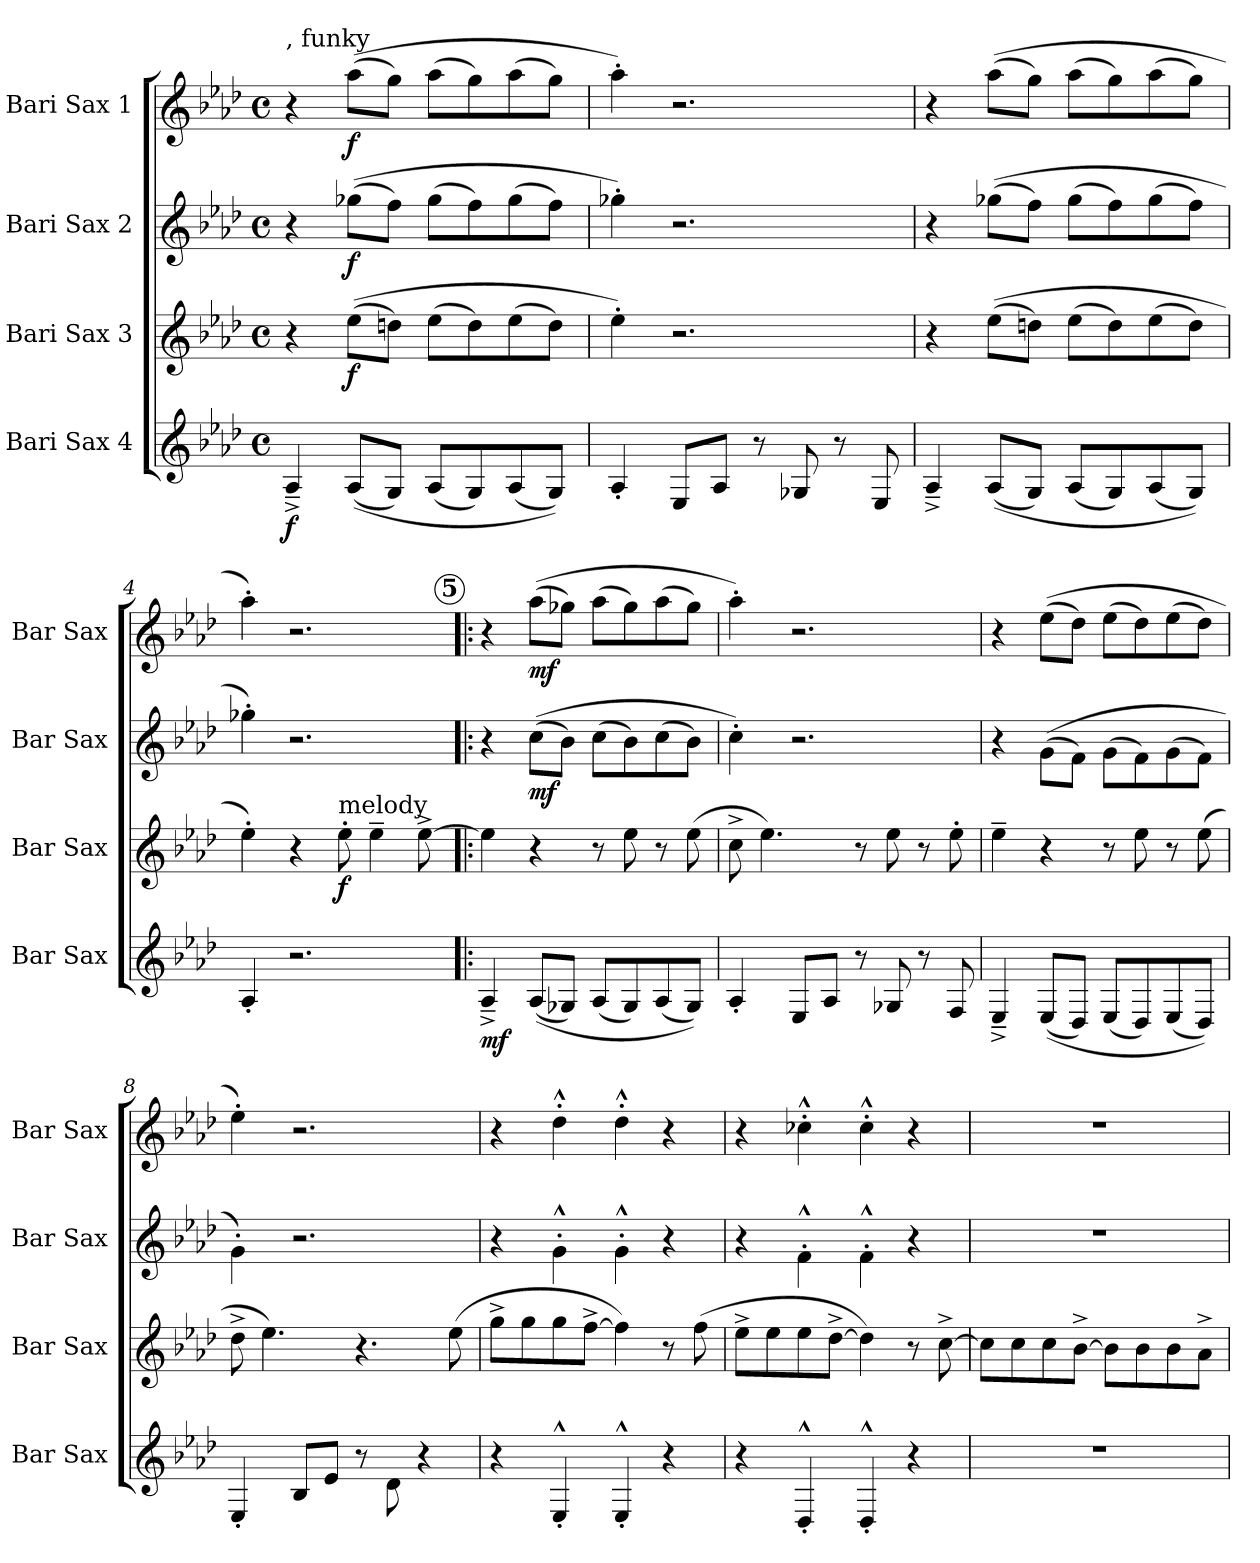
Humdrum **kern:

**kern	**dynam	**kern	**dynam	**kern	**dynam	**kern	**dynam
*part4	*part4	*part3	*part3	*part2	*part2	*part1	*part1
*staff4	*staff4	*staff3	*staff3	*staff2	*staff2	*staff1	*staff1
*I"Bari Sax 4	*	*I"Bari Sax 3	*	*I"Bari Sax 2	*	*I"Bari Sax 1	*
*I'Bar Sax	*	*I'Bar Sax	*	*I'Bar Sax	*	*I'Bar Sax	*
*clefG2	*	*clefG2	*	*clefG2	*	*clefG2	*
*ITrd12c21	*	*ITrd12c21	*	*ITrd12c21	*	*ITrd12c21	*
*k[b-e-a-d-]	*	*k[b-e-a-d-]	*	*k[b-e-a-d-]	*	*k[b-e-a-d-]	*
*A-:	*	*A-:	*	*A-:	*	*A-:	*
*M4/4	*	*M4/4	*	*M4/4	*	*M4/4	*
*met(c)	*	*met(c)	*	*met(c)	*	*met(c)	*
*MM136	*	*MM136	*	*MM136	*	*MM136	*
=1	=1	=1	=1	=1	=1	=1	=1
!	!	!	!	!	!	!LO:TX:a:t=, funky	!
!	!LO:DY:b	!	!	!	!	!	!
4AA-^<~</	f	4r	.	4r	.	4r	.
!	!	!	!LO:DY:b	!	!LO:DY:b	!	!LO:DY:b
(<(<8AA-/L	.	(>(>8e-\L	f	(>(>8g-X\L	f	(>(>8a-\L	f
8GG/J)	.	8dn\J)	.	8f\J)	.	8g\J)	.
(<8AA-/L	.	(>8e-\L	.	(>8g-\L	.	(>8a-\L	.
8GG/)	.	8d\)	.	8f\)	.	8g\)	.
(<8AA-/	.	(>8e-\	.	(>8g-\	.	(>8a-\	.
8GG/J))	.	8d\J)	.	8f\J)	.	8g\J)	.
=2	=2	=2	=2	=2	=2	=2	=2
4AA-'</	.	4e-'>\)	.	4g-X'>\)	.	4a-'>\)	.
8EE-/L	.	2.r	.	2.r	.	2.r	.
8AA-/J	.	.	.	.	.	.	.
8r	.	.	.	.	.	.	.
8GG-X/	.	.	.	.	.	.	.
8r	.	.	.	.	.	.	.
8EE-/	.	.	.	.	.	.	.
=3	=3	=3	=3	=3	=3	=3	=3
4AA-^<~</	.	4r	.	4r	.	4r	.
(<(<8AA-/L	.	(>(>8e-\L	.	(>(>8g-X\L	.	(>(>8a-\L	.
8GG/J)	.	8dn\J)	.	8f\J)	.	8g\J)	.
(<8AA-/L	.	(>8e-\L	.	(>8g-\L	.	(>8a-\L	.
8GG/)	.	8d\)	.	8f\)	.	8g\)	.
(<8AA-/	.	(>8e-\	.	(>8g-\	.	(>8a-\	.
8GG/J))	.	8d\J)	.	8f\J)	.	8g\J)	.
=4	=4	=4	=4	=4	=4	=4	=4
4AA-'</	.	4e-'>\)	.	4g-X'>\)	.	4a-'>\)	.
2.r	.	4r	.	2.r	.	2.r	.
!	!	!LO:TX:a:t=melody	!	!	!	!	!
!	!	!	!LO:DY:b	!	!	!	!
.	.	8e-'>\	f	.	.	.	.
.	.	4e-~>\	.	.	.	.	.
.	.	[8e-^>\	.	.	.	.	.
!!LO:REH:place=s1:a:B:enc=circle:fs=11.2:t=5
=5!|:	=5!|:	=5!|:	=5!|:	=5!|:	=5!|:	=5!|:	=5!|:
!	!LO:DY:b	!	!	!	!	!	!
4AA-^<~</	mf	4e-\]	.	4r	.	4r	.
!	!	!	!	!	!LO:DY:b	!	!LO:DY:b
(<(<8AA-/L	.	4r	.	(>(>8c\L	mf	(>(>8a-\L	mf
8GG-X/J)	.	.	.	8B-\J)	.	8g-X\J)	.
(<8AA-/L	.	8r	.	(>8c\L	.	(>8a-\L	.
8GG-/)	.	8e-\	.	8B-\)	.	8g-\)	.
(<8AA-/	.	8r	.	(>8c\	.	(>8a-\	.
8GG-/J))	.	(>8e-\	.	8B-\J)	.	8g-\J)	.
=6	=6	=6	=6	=6	=6	=6	=6
4AA-'</	.	8c^>\	.	4c'>\)	.	4a-'>\)	.
.	.	4.e-\)	.	.	.	.	.
8EE-/L	.	.	.	2.r	.	2.r	.
8AA-/J	.	.	.	.	.	.	.
8r	.	8r	.	.	.	.	.
8GG-X/	.	8e-\	.	.	.	.	.
8r	.	8r	.	.	.	.	.
8FF/	.	8e-'>\	.	.	.	.	.
!!LO:LB:g=z
=7	=7	=7	=7	=7	=7	=7	=7
4EE-^<~</	.	4e-~>\	.	4r	.	4r	.
(<(<8EE-/L	.	4r	.	(>(>8G\L	.	(>(>8e-\L	.
8DD-/J)	.	.	.	8F\J)	.	8d-\J)	.
(<8EE-/L	.	8r	.	(>8G\L	.	(>8e-\L	.
8DD-/)	.	8e-\	.	8F\)	.	8d-\)	.
(<8EE-/	.	8r	.	(>8G\	.	(>8e-\	.
8DD-/J))	.	(>8e-\	.	8F\J)	.	8d-\J)	.
=8	=8	=8	=8	=8	=8	=8	=8
4EE-'</	.	8d-^>\	.	4G'>\)	.	4e-'>\)	.
.	.	4.e-\)	.	.	.	.	.
8BB-/L	.	.	.	2.r	.	2.r	.
8E-/J	.	.	.	.	.	.	.
8r	.	4.r	.	.	.	.	.
8D-\	.	.	.	.	.	.	.
4r	.	.	.	.	.	.	.
.	.	(>8e-\	.	.	.	.	.
=9	=9	=9	=9	=9	=9	=9	=9
4r	.	8g^>\L	.	4r	.	4r	.
.	.	8g\	.	.	.	.	.
4EE-^^>'>/	.	8g\	.	4G^^>'>\	.	4d-^^>'>\	.
.	.	[8f^>\J	.	.	.	.	.
4EE-^^>'>/	.	4f\])	.	4G^^>'>\	.	4d-^^>'>\	.
4r	.	8r	.	4r	.	4r	.
.	.	(>8f\	.	.	.	.	.
=10	=10	=10	=10	=10	=10	=10	=10
4r	.	8e-^>\L	.	4r	.	4r	.
.	.	8e-\	.	.	.	.	.
4DD-^^>'>/	.	8e-\	.	4F^^>'>\	.	4c-X^^>'>\	.
.	.	[8d-^>\J	.	.	.	.	.
4DD-^^>'>/	.	4d-\])	.	4F^^>'>\	.	4c-^^>'>\	.
4r	.	8r	.	4r	.	4r	.
.	.	[8c^>\	.	.	.	.	.
=11	=11	=11	=11	=11	=11	=11	=11
1r	.	8c\L]	.	1r	.	1r	.
.	.	8c\	.	.	.	.	.
.	.	8c\	.	.	.	.	.
.	.	[8B-^>\J	.	.	.	.	.
.	.	8B-\L]	.	.	.	.	.
.	.	8B-\	.	.	.	.	.
.	.	8B-\	.	.	.	.	.
.	.	8A-^>\J	.	.	.	.	.
=	=	=	=	=	=	=	=
*-	*-	*-	*-	*-	*-	*-	*-
